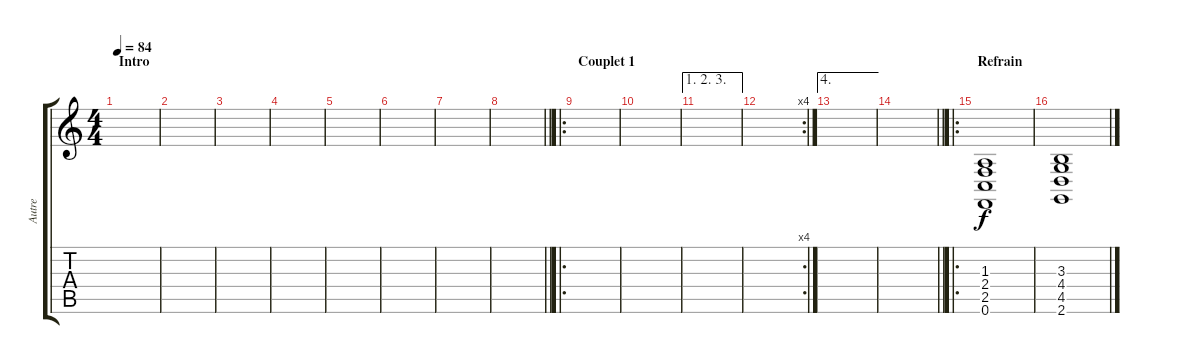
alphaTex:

\track ("Autre" "Autre") {instrument stringensemble1}
\staff {score tabs}
\tuning (F4 C4 Ab3 Eb3 Bb2 F2) {hide}
\ts (4 4)
\section ("" "Intro")
\tempo 84
\clef g2
\ks c
|
|
|
|
|
|
|
\barLineRight lightlight
|
\ro
\section ("" "Couplet 1")
|
|
\ae (1 2 3)
|
\rc 4
|
\ae 4
|
\barLineRight lightlight
|
\ro
\section ("" "Refrain")
(1.3 2.4 2.5 0.6).1 |
(3.3 4.4 4.5 2.6).1
